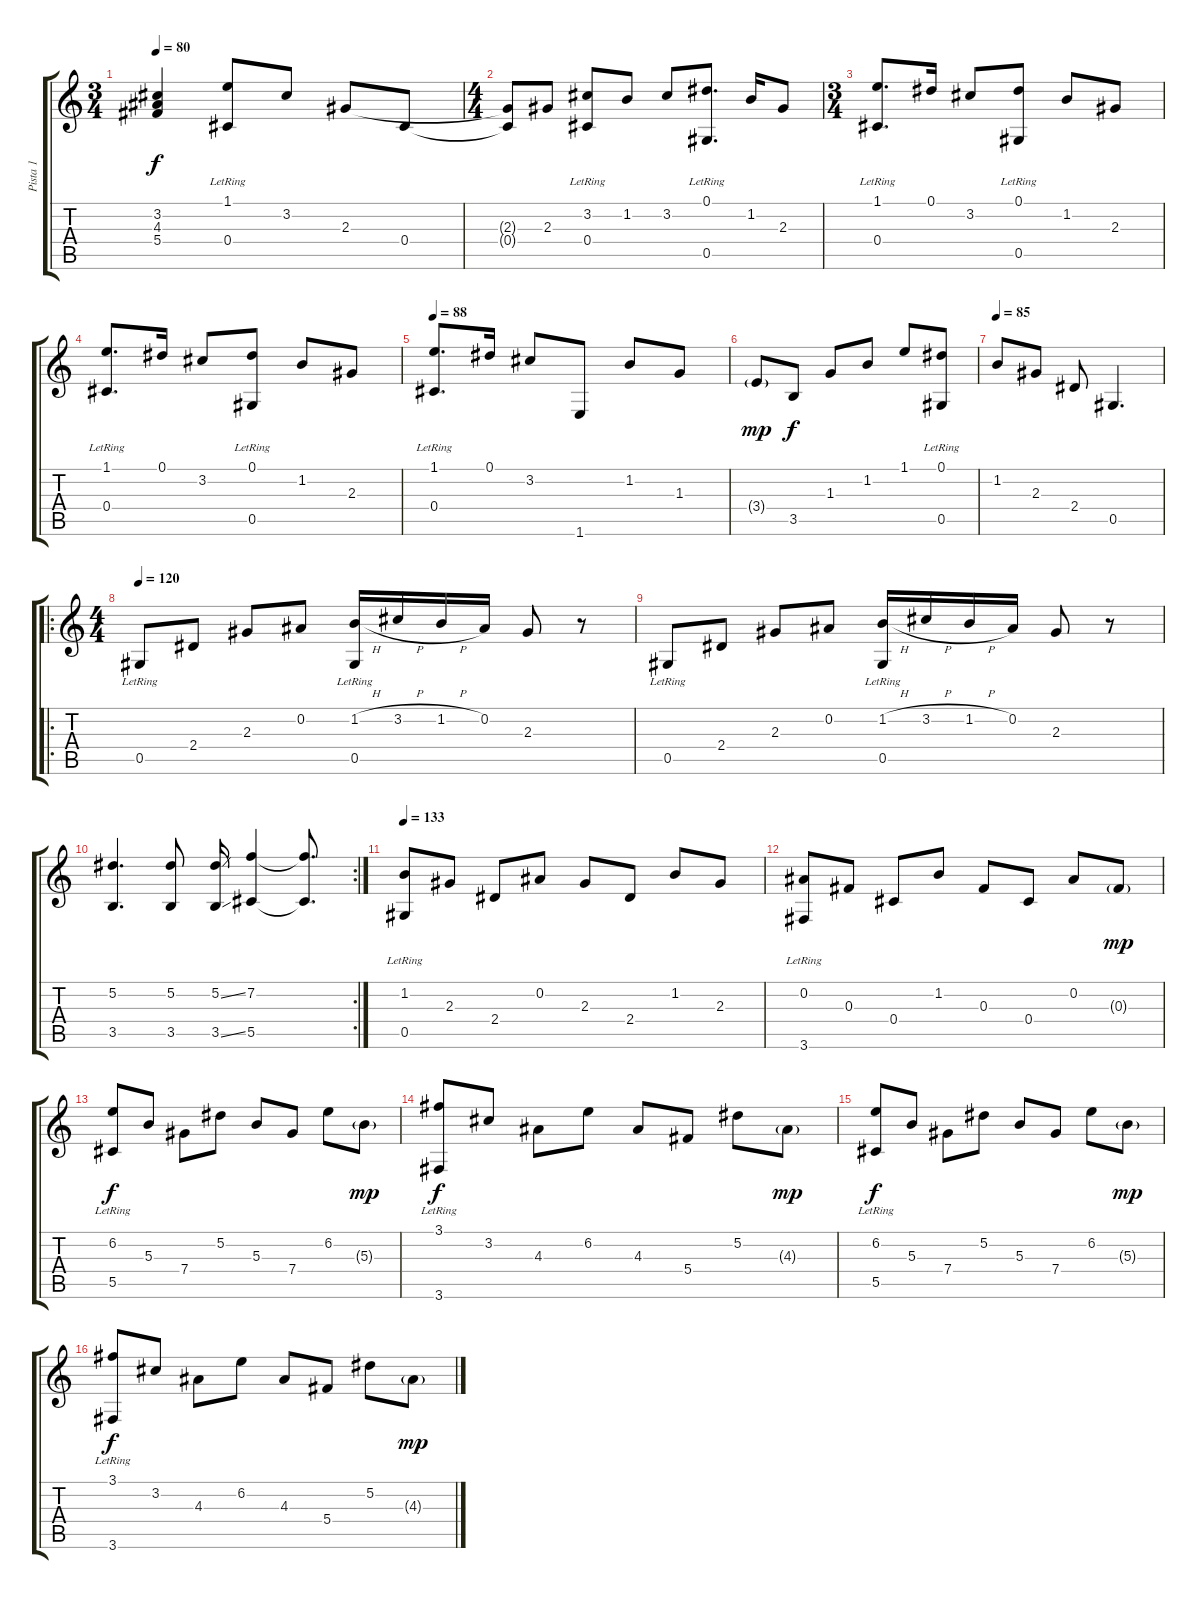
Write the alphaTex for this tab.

\track ("Pista 1" "Pista 1") {instrument acousticguitarsteel}
\staff {score tabs}
\tuning (Eb4 Bb3 Gb3 Db3 Ab2 Eb2) {hide}
\ts (3 4)
\tempo 80
\clef g2
\ks c
(3.2{t} 4.3{t} 5.4{t}).4{dy f} (1.1 0.4{lr}).8 3.2.8 2.3.8 0.4.8 |
\ts (4 4)
(2.3{t} 0.4{t}).8 2.3.8 (3.2 0.4{lr}).8 1.2.8 3.2.8 (0.1 0.5{lr}).8{d} 1.2.16 2.3.8 |
\ts (3 4)
(1.1 0.4{lr}).8{d} 0.1.16 3.2.8 (0.1 0.5{lr}).8 1.2.8 2.3.8 |
(1.1 0.4{lr}).8{d} 0.1.16 3.2.8 (0.1 0.5{lr}).8 1.2.8 2.3.8 |
\tempo 88
(1.1 0.4{lr}).8{d} 0.1.16 3.2.8 1.6.8 1.2.8 1.3.8 |
3.4{g}.8{dy mp} 3.5.8{dy f} 1.3.8 1.2.8 1.1.8 (0.1 0.5{lr}).8 |
\tempo 85
1.2.8 2.3.8 2.4.8 0.5.4{d} |
\ro
\ts (4 4)
\tempo 120
0.5{lr}.8 2.4.8 2.3.8 0.2.8 (1.2{h} 0.5{lr}).16 3.2{h}.16 1.2{h}.16 0.2.16 2.3.8 r.8 |
0.5{lr}.8 2.4.8 2.3.8 0.2.8 (1.2{h} 0.5{lr}).16 3.2{h}.16 1.2{h}.16 0.2.16 2.3.8 r.8 |
\rc 2
(5.2 3.5).4{d} (5.2 3.5).8 (5.2{ss} 3.5{ss}).16 (7.2 5.5).4 (7.2{t} 5.5{t}).8{d} |
\tempo 133
(1.2 0.5{lr}).8 2.3.8 2.4.8 0.2.8 2.3.8 2.4.8 1.2.8 2.3.8 |
(0.2 3.6{lr}).8 0.3.8 0.4.8 1.2.8 0.3.8 0.4.8 0.2.8 0.3{g}.8{dy mp} |
(6.2 5.5{lr}).8{dy f} 5.3.8 7.4.8 5.2.8 5.3.8 7.4.8 6.2.8 5.3{g}.8{dy mp} |
(3.1 3.6{lr}).8{dy f} 3.2.8 4.3.8 6.2.8 4.3.8 5.4.8 5.2.8 4.3{g}.8{dy mp} |
(6.2 5.5{lr}).8{dy f} 5.3.8 7.4.8 5.2.8 5.3.8 7.4.8 6.2.8 5.3{g}.8{dy mp} |
(3.1 3.6{lr}).8{dy f} 3.2.8 4.3.8 6.2.8 4.3.8 5.4.8 5.2.8 4.3{g}.8{dy mp}
